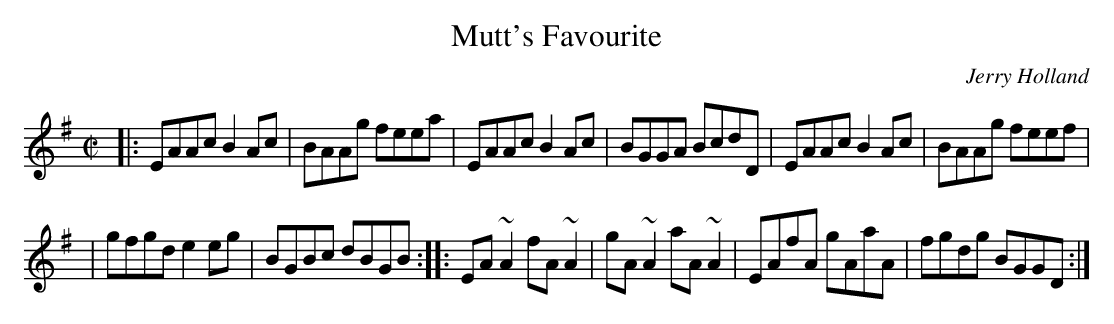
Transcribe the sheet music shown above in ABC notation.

X:1
T: Mutt's Favourite
C: Jerry Holland
M: C|
L: 1/8
K: Ador
|: EAAc B2Ac | BAAg feea | EAAc B2Ac | BGGA BcdD | EAAc B2Ac | BAAg feef |
| gfgd e2eg | BGBc dBGB :: EA~A2 fA~A2 | gA~A2 aA~A2 | EAfA gAaA | fgdg BGGD :|
